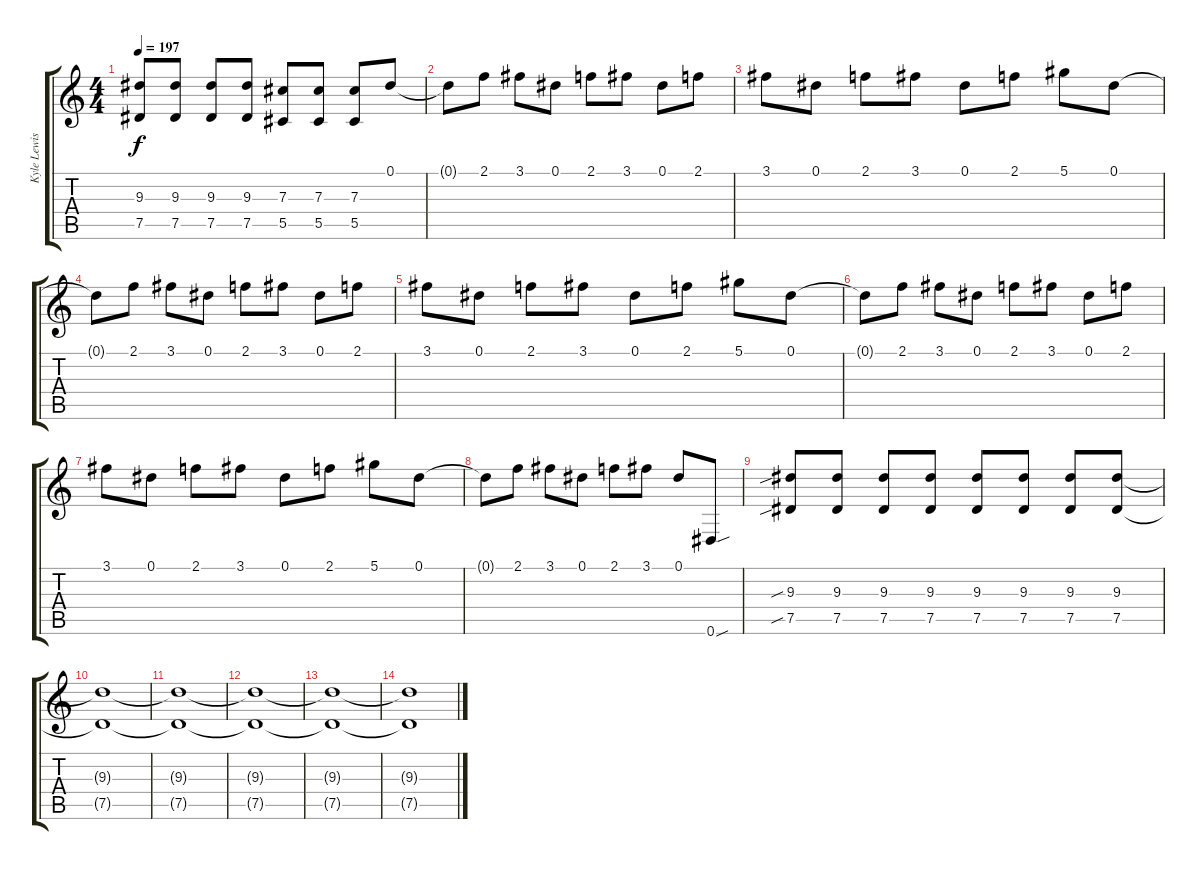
\track ("Kyle Lewis - Lead Guitar" "Kyle Lewis") {instrument distortionguitar}
\staff {score tabs}
\tuning (Eb4 Bb3 Gb3 Db3 Ab2 Eb2) {hide}
\ts (4 4)
\tempo 197
\clef g2
\ks c
(9.3 7.5).8{dy f} (9.3 7.5).8 (9.3 7.5).8 (9.3 7.5).8 (7.3 5.5).8 (7.3 5.5).8 (7.3 5.5).8 0.1.8 |
0.1{t}.8 2.1.8 3.1.8 0.1.8 2.1.8 3.1.8 0.1.8 2.1.8 |
3.1.8 0.1.8 2.1.8 3.1.8 0.1.8 2.1.8 5.1.8 0.1.8 |
0.1{t}.8 2.1.8 3.1.8 0.1.8 2.1.8 3.1.8 0.1.8 2.1.8 |
3.1.8 0.1.8 2.1.8 3.1.8 0.1.8 2.1.8 5.1.8 0.1.8 |
0.1{t}.8 2.1.8 3.1.8 0.1.8 2.1.8 3.1.8 0.1.8 2.1.8 |
3.1.8 0.1.8 2.1.8 3.1.8 0.1.8 2.1.8 5.1.8 0.1.8 |
0.1{t}.8 2.1.8 3.1.8 0.1.8 2.1.8 3.1.8 0.1.8 0.6{sou}.8 |
(9.3{sib} 7.5{sib}).8 (9.3 7.5).8 (9.3 7.5).8 (9.3 7.5).8 (9.3 7.5).8 (9.3 7.5).8 (9.3 7.5).8 (9.3 7.5).8 |
(9.3{t} 7.5{t}).1 |
(9.3{t} 7.5{t}).1{volume 0} |
(9.3{t} 7.5{t}).1 |
(9.3{t} 7.5{t}).1 |
(9.3{t} 7.5{t}).1
